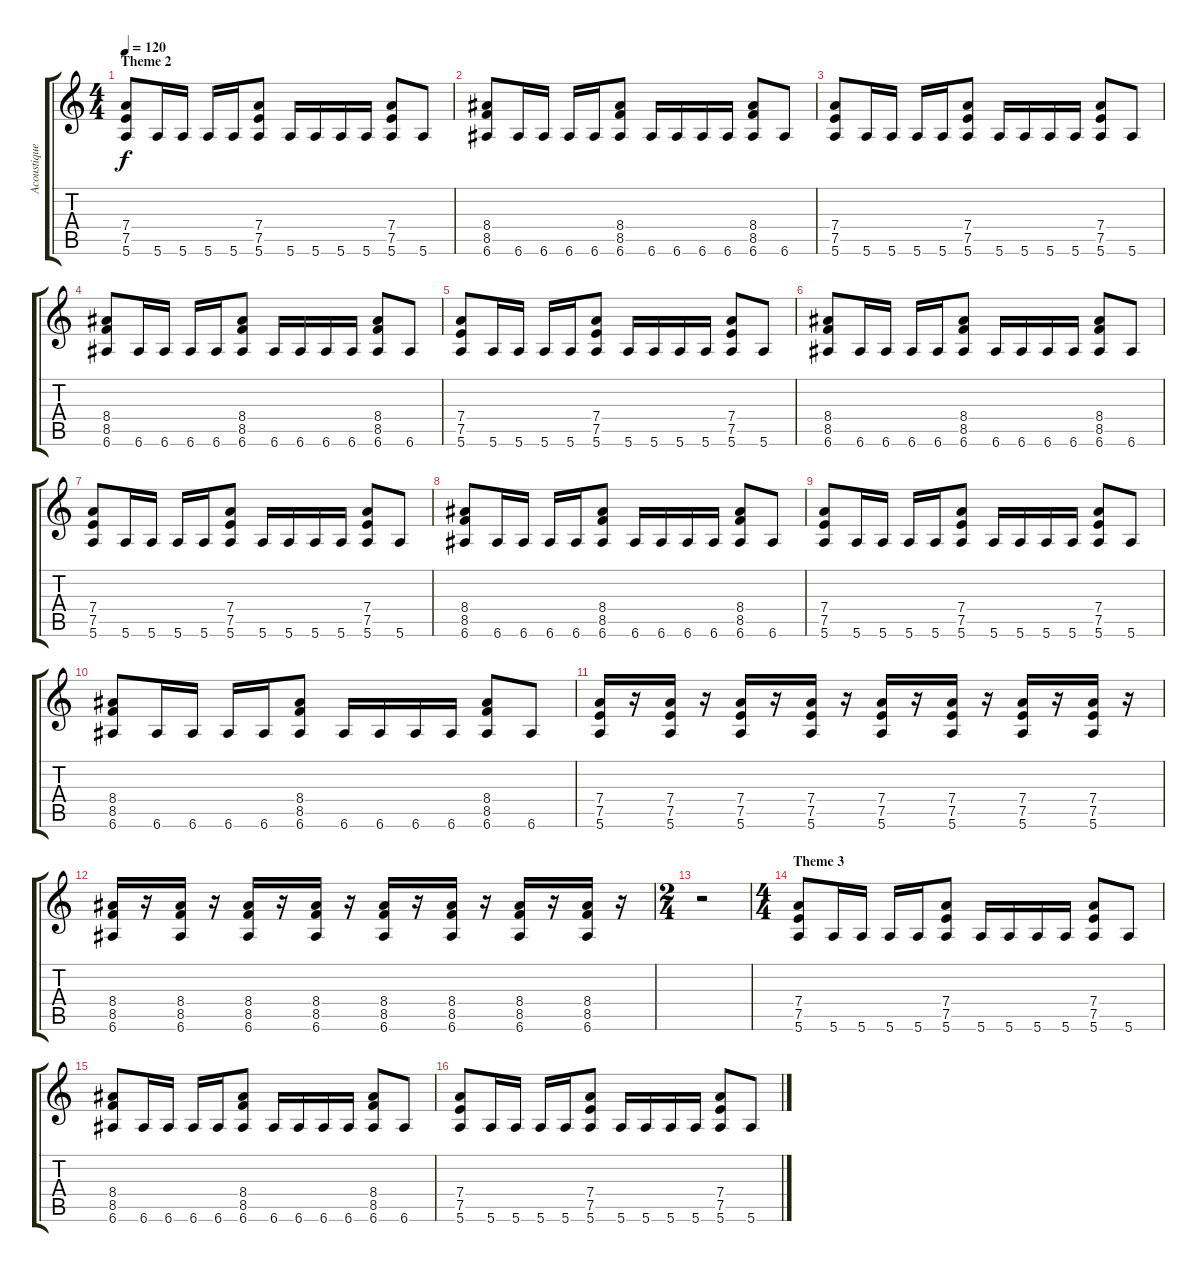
\track ("Acoustique" "Acoustique") {instrument acousticguitarnylon}
\staff {score tabs}
\tuning (E4 B3 G3 D3 A2 E2) {hide}
\ts (4 4)
\section ("" "Theme 2")
\tempo 120
\clef g2
\ks c
(7.4 7.5 5.6).8{dy f} 5.6.16 5.6.16 5.6.16 5.6.16 (7.4 7.5 5.6).8 5.6.16 5.6.16 5.6.16 5.6.16 (7.4 7.5 5.6).8 5.6.8 |
(8.4 8.5 6.6).8 6.6.16 6.6.16 6.6.16 6.6.16 (8.4 8.5 6.6).8 6.6.16 6.6.16 6.6.16 6.6.16 (8.4 8.5 6.6).8 6.6.8 |
(7.4 7.5 5.6).8 5.6.16 5.6.16 5.6.16 5.6.16 (7.4 7.5 5.6).8 5.6.16 5.6.16 5.6.16 5.6.16 (7.4 7.5 5.6).8 5.6.8 |
(8.4 8.5 6.6).8 6.6.16 6.6.16 6.6.16 6.6.16 (8.4 8.5 6.6).8 6.6.16 6.6.16 6.6.16 6.6.16 (8.4 8.5 6.6).8 6.6.8 |
(7.4 7.5 5.6).8 5.6.16 5.6.16 5.6.16 5.6.16 (7.4 7.5 5.6).8 5.6.16 5.6.16 5.6.16 5.6.16 (7.4 7.5 5.6).8 5.6.8 |
(8.4 8.5 6.6).8 6.6.16 6.6.16 6.6.16 6.6.16 (8.4 8.5 6.6).8 6.6.16 6.6.16 6.6.16 6.6.16 (8.4 8.5 6.6).8 6.6.8 |
(7.4 7.5 5.6).8 5.6.16 5.6.16 5.6.16 5.6.16 (7.4 7.5 5.6).8 5.6.16 5.6.16 5.6.16 5.6.16 (7.4 7.5 5.6).8 5.6.8 |
(8.4 8.5 6.6).8 6.6.16 6.6.16 6.6.16 6.6.16 (8.4 8.5 6.6).8 6.6.16 6.6.16 6.6.16 6.6.16 (8.4 8.5 6.6).8 6.6.8 |
(7.4 7.5 5.6).8 5.6.16 5.6.16 5.6.16 5.6.16 (7.4 7.5 5.6).8 5.6.16 5.6.16 5.6.16 5.6.16 (7.4 7.5 5.6).8 5.6.8 |
(8.4 8.5 6.6).8 6.6.16 6.6.16 6.6.16 6.6.16 (8.4 8.5 6.6).8 6.6.16 6.6.16 6.6.16 6.6.16 (8.4 8.5 6.6).8 6.6.8 |
(7.4 7.5 5.6).16 r.16 (7.4 7.5 5.6).16 r.16 (7.4 7.5 5.6).16 r.16 (7.4 7.5 5.6).16 r.16 (7.4 7.5 5.6).16 r.16 (7.4 7.5 5.6).16 r.16 (7.4 7.5 5.6).16 r.16 (7.4 7.5 5.6).16 r.16 |
(8.4 8.5 6.6).16 r.16 (8.4 8.5 6.6).16 r.16 (8.4 8.5 6.6).16 r.16 (8.4 8.5 6.6).16 r.16 (8.4 8.5 6.6).16 r.16 (8.4 8.5 6.6).16 r.16 (8.4 8.5 6.6).16 r.16 (8.4 8.5 6.6).16 r.16 |
\ts (2 4)
r.2 |
\ts (4 4)
\section ("" "Theme 3")
(7.4 7.5 5.6).8 5.6.16 5.6.16 5.6.16 5.6.16 (7.4 7.5 5.6).8 5.6.16 5.6.16 5.6.16 5.6.16 (7.4 7.5 5.6).8 5.6.8 |
(8.4 8.5 6.6).8 6.6.16 6.6.16 6.6.16 6.6.16 (8.4 8.5 6.6).8 6.6.16 6.6.16 6.6.16 6.6.16 (8.4 8.5 6.6).8 6.6.8 |
(7.4 7.5 5.6).8 5.6.16 5.6.16 5.6.16 5.6.16 (7.4 7.5 5.6).8 5.6.16 5.6.16 5.6.16 5.6.16 (7.4 7.5 5.6).8 5.6.8
